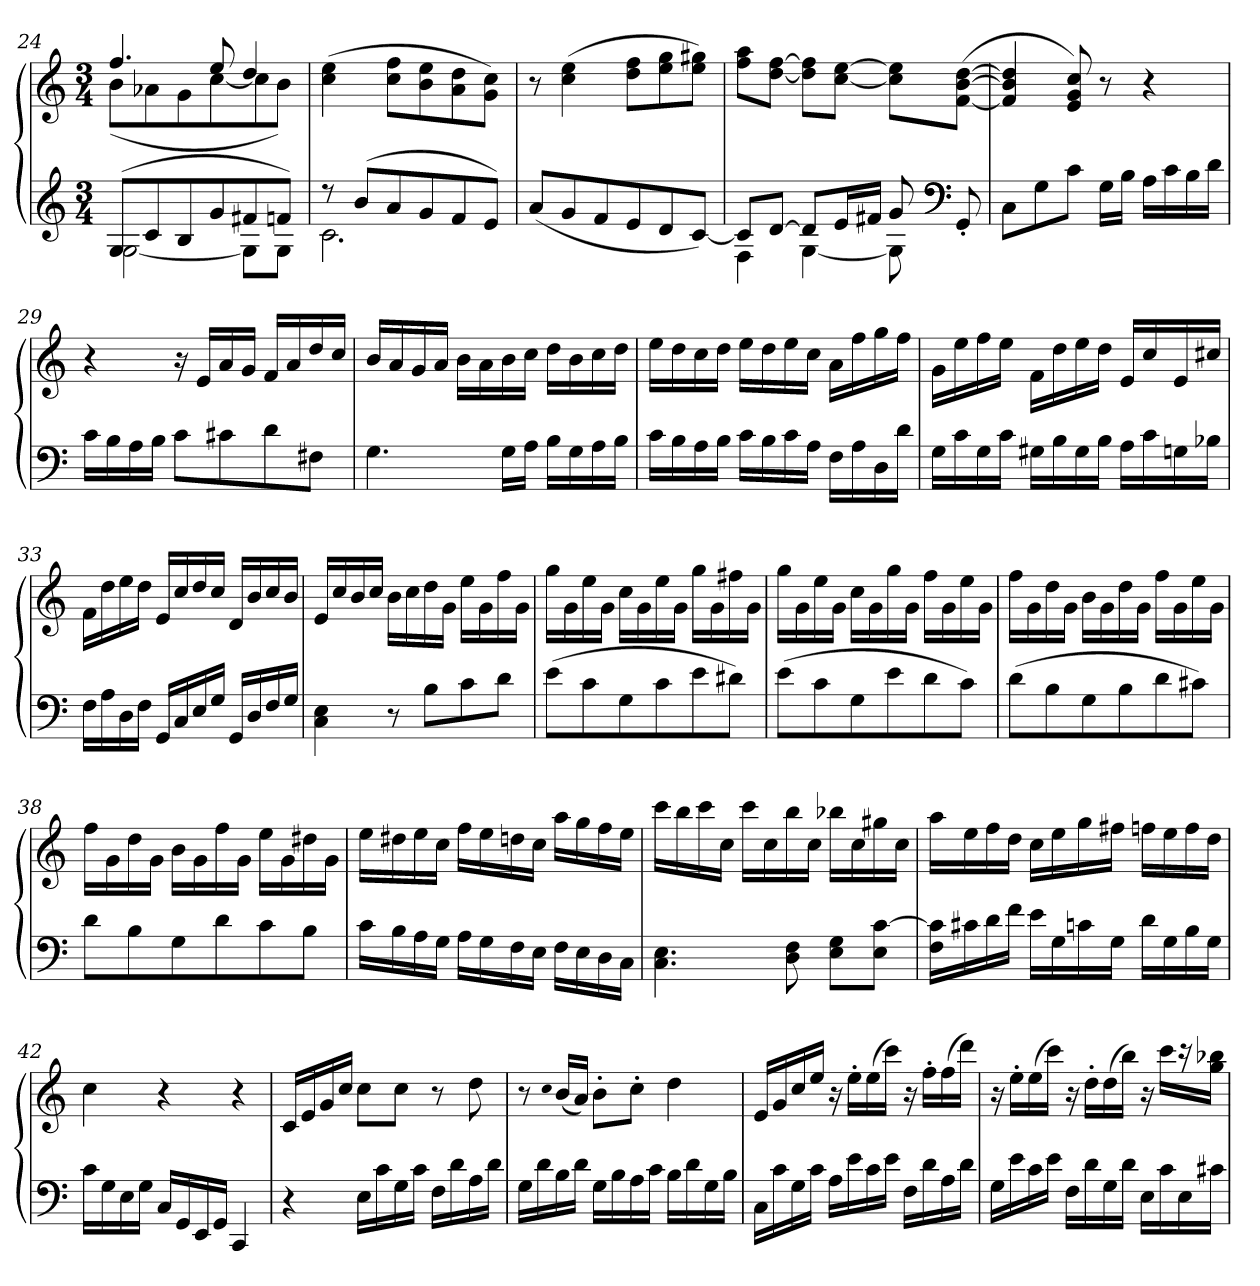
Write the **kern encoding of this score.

**kern	**kern
*part1	*part1
*staff2	*staff1
*clefG2	*clefG2
*k[]	*k[]
*C:	*C:
*M3/4	*M3/4
=24	=24
*^	*^
(8GL	[2G	4.ff	(8bL
8c	.	.	8a-X
8B	.	.	8g
8g	.	8ee	[8cc
8f#X	8GL]	4dd	8cc]
8fnJ)	8GJ	.	8bJ)
*	*	*v	*v
=25	=25	=25
8r	2.c	(4cc 4ee
(8bL	.	.
8a	.	8cc 8ffL
8g	.	8b 8ee
8f	.	8a 8dd
8eJ)	.	8g 8ccJ)
*v	*v	*
=26	=26
(8aL	8r
8g	(4cc 4ee
8f	.
8e	8dd 8ffL
8d	8ee 8gg
[8cJ)	8ee 8gg#XJ)
=27	=27
*^	*
8cL]	4F	8ff 8aaL
[8dJ	.	[8dd [8ffJ
8dL]	[4G	8dd] 8ff]L
16eL	.	[8cc [8eeJ
16f#XJJ	.	.
8g	8G]	8cc] 8ee]L
*clefF4	*	*
8GG'	8ryy	([8f [8b [8ddJ
*v	*v	*
=28	=28
8CL	4f] 4b] 4dd]
8G	.
8cJ	8e 8g 8cc)
16GLL	8r
16BJJ	.
16ALL	4r
16c	.
16B	.
16dJJ	.
=29	=29
16cLL	4r
16B	.
16A	.
16BJJ	.
8cL	16r
.	16eLL
8c#X	16a
.	16gJJ
8d	16fLL
.	16a
8F#XJ	16dd
.	16ccJJ
=30	=30
4.G	16bLL
.	16a
.	16g
.	16aJJ
.	16bLL
.	16a
16GLL	16b
16AJJ	16ccJJ
16BLL	16ddLL
16G	16b
16A	16cc
16BJJ	16ddJJ
=31	=31
16cLL	16eeLL
16B	16dd
16A	16cc
16BJJ	16ddJJ
16cLL	16eeLL
16B	16dd
16c	16ee
16AJJ	16ccJJ
16FLL	16aLL
16A	16ff
16D	16gg
16dJJ	16ffJJ
=32	=32
16GLL	16gLL
16c	16ee
16G	16ff
16cJJ	16eeJJ
16G#XLL	16fLL
16B	16dd
16G#	16ee
16BJJ	16ddJJ
16ALL	16eLL
16c	16cc
16Gn	16e
16B-XJJ	16cc#XJJ
=33	=33
16FLL	16fLL
16A	16dd
16D	16ee
16FJJ	16ddJJ
16GGLL	16eLL
16C	16cc
16E	16dd
16GJJ	16ccJJ
16GGLL	16dLL
16D	16b
16F	16cc
16GJJ	16bJJ
=34	=34
4C 4E	16eLL
.	16cc
.	16b
.	16ccJJ
8r	16bLL
.	16cc
8BL	16dd
.	16gJJ
8c	16eeLL
.	16g
8dJ	16ff
.	16gJJ
=35	=35
(8eL	16ggLL
.	16g
8c	16ee
.	16gJJ
8G	16ccLL
.	16g
8c	16ee
.	16gJJ
8e	16ggLL
.	16g
8d#XJ)	16ff#X
.	16gJJ
=36	=36
(8eL	16ggLL
.	16g
8c	16ee
.	16gJJ
8G	16ccLL
.	16g
8e	16gg
.	16gJJ
8d	16ffLL
.	16g
8cJ)	16ee
.	16gJJ
=37	=37
(8dL	16ffLL
.	16g
8B	16dd
.	16gJJ
8G	16bLL
.	16g
8B	16dd
.	16gJJ
8d	16ffLL
.	16g
8c#XJ)	16ee
.	16gJJ
=38	=38
8dL	16ffLL
.	16g
8B	16dd
.	16gJJ
8G	16bLL
.	16g
8d	16ff
.	16gJJ
8c	16eeLL
.	16g
8BJ	16dd#X
.	16gJJ
=39	=39
16cLL	16eeLL
16B	16dd#X
16A	16ee
16GJJ	16ccJJ
16ALL	16ffLL
16G	16ee
16F	16ddn
16EJJ	16ccJJ
16FLL	16aaLL
16E	16gg
16D	16ff
16CJJ	16eeJJ
=40	=40
4.C 4.E	16cccLL
.	16bb
.	16ccc
.	16ccJJ
.	16cccLL
.	16cc
8D 8F	16bb
.	16ccJJ
8E 8GL	16bb-XLL
.	16cc
8E [8cJ	16gg#X
.	16ccJJ
=41	=41
16F 16c]LL	16aaLL
16c#X	16ee
16d	16ff
16fJJ	16ddJJ
16eLL	16ccLL
16G	16ee
16cn	16gg
16GJJ	16ff#XJJ
16dLL	16ffnLL
16G	16ee
16B	16ff
16GJJ	16ddJJ
=42	=42
16cLL	4cc
16G	.
16E	.
16GJJ	.
16CLL	4r
16GG	.
16EE	.
16GGJJ	.
4CC	4r
=43	=43
4r	16cLL
.	16e
.	16g
.	16ccJJ
16ELL	8ccL
16c	.
16G	8ccJ
16cJJ	.
16FLL	8r
16d	.
16A	8dd
16dJJ	.
=44	=44
16GLL	8r
16d	.
.	qcc
16B	(16bLL
16dJJ	16aJJ)
16GLL	8b'L
16B	.
16A	8cc'J
16cJJ	.
16BLL	4dd
16d	.
16G	.
16BJJ	.
=45	=45
16CLL	16eLL
16c	16g
16G	16cc
16cJJ	16eeJJ
16ALL	16r
16e	16ee'LL
16c	(16ee
16eJJ	16cccJJ)
16FLL	16r
16d	16ff'LL
16A	(16ff
16dJJ	16dddJJ)
=46	=46
16GLL	16r
16e	16ee'LL
16c	(16ee
16eJJ	16cccJJ)
16FLL	16r
16d	16dd'LL
16G	(16dd
16dJJ	16bbJJ)
16ELL	16r
16c	16cccLL
16E	16r
16c#XJJ	16gg 16bb-XJJ
=	=
*-	*-
